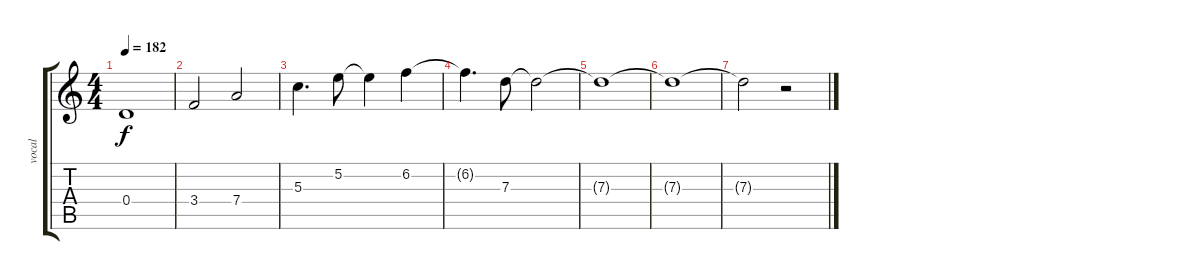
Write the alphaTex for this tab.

\track ("vocal" "vocal") {instrument acousticguitarsteel}
\staff {score tabs}
\tuning (E4 B3 G3 D3 A2 E2) {hide}
\ts (4 4)
\tempo 182
\clef g2
\ks c
0.4.1{dy f} |
3.4.2 7.4.2 |
5.3.4{d} 5.2.8 5.2{t}.4 6.2.4 |
6.2{t}.4{d} 7.3.8 7.3{t}.2 |
7.3{t}.1 |
7.3{t}.1 |
7.3{t}.2 r.2
